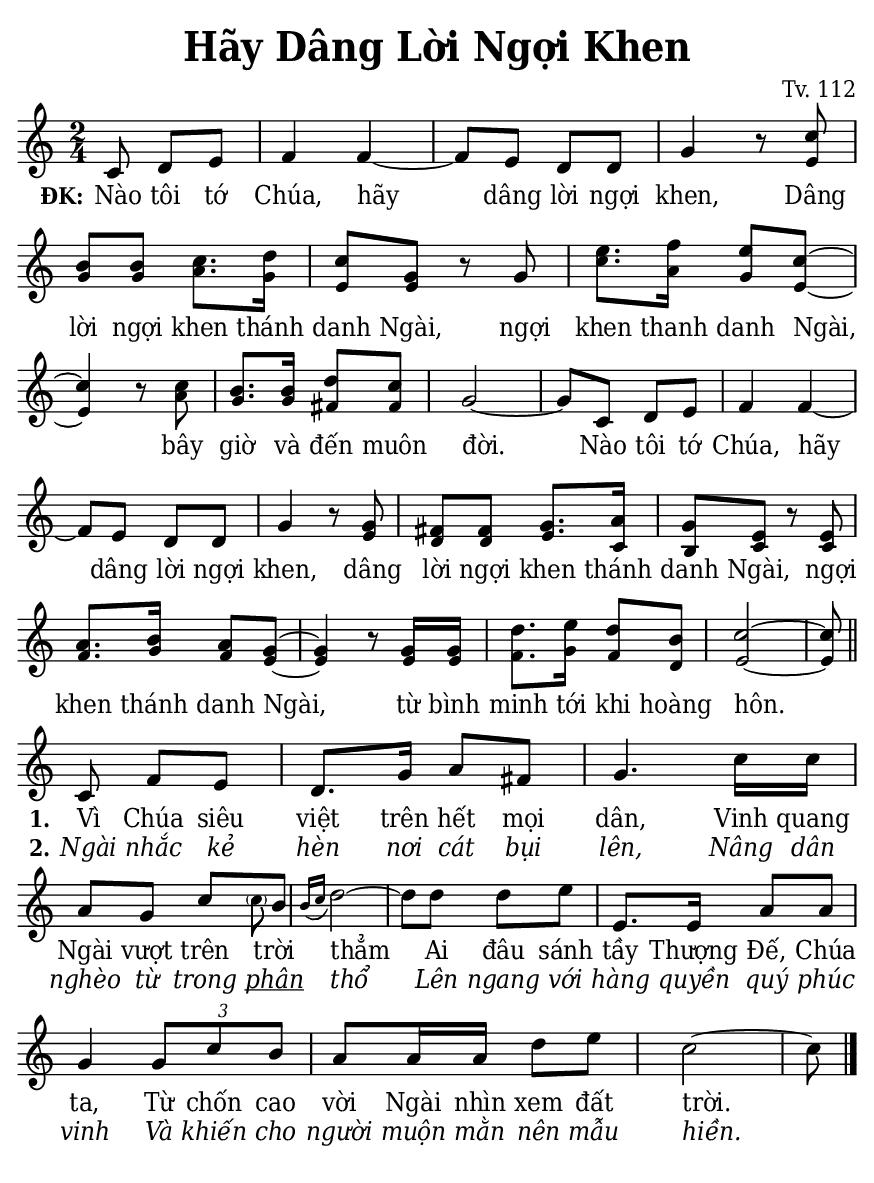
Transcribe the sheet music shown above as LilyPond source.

% Cài đặt chung\
\version "2.22.1"
\include "english.ly"

\header {
  title = \markup { \fontsize #1 "Hãy Dâng Lời Ngợi Khen" }
  composer = "Tv. 112"
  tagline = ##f
}

% Nhạc phiên khúc
nhacPhienKhucSop = \relative c' {
  \partial 4. c8 d e |
  f4 f ~ |
  f8 e d d |
  g4 r8 c |
  b b c8. d16 |
  c8 g r g |
  e'8. f16 e8 c ~ |
  c4 r8 c |
  b8. b16 d8 c |
  g2 ~ |
  g8 c, d e |
  f4 f ~ |
  f8 e d d |
  g4 r8 g |
  fs fs g8. a16 |
  g8 e r e |
  a8. b16 a8 g ~ |
  g4 r8 g16 g |
  d'8. e16 d8 b |
  c2 ~ |
  c8 \bar "||" \break
  
  c, f e |
  d8. g16 a8 fs |
  g4. c16 c |
  a8 g \once \stemUp c
  <<
    {
      \voiceOne
      b
    }
    \new Voice = "splitpart" {
      \voiceTwo
      \once \override NoteColumn.force-hshift = #-1.5
      \tweak font-size #-2
      \parenthesize
      c
    }
  >>
  \oneVoice
  \slashedGrace { b16 (c } d2) ~ |
  d8 d d e |
  e,8. e16 a8 a |
  g4 \tuplet 3/2 { g8 c b } |
  a a16 a d8 e |
  c2 ~ |
  c8 \bar "|."
}

nhacPhienKhucAlto = \relative c' {
  c8 d e |
  f4 f ~ |
  f8 e d d |
  g4 r8 e |
  g g a8. g16 |
  e8 e r g |
  c8. a16 g8 e ~ |
  e4 r8 a |
  g8. g16 fs8 fs |
  g2 ~ |
  g8 c, d e |
  f4 f ~ |
  f8 e d d |
  g4 r8 e |
  d d e8. c16 |
  b8 c r c |
  f8. g16 f8 e ~ |
  e4 r8 e16 e |
  f8. g16 f8 d |
  e2 ~ |
  e8
}

% Lời phiên khúc
loiPhienKhucSop = \lyrics {
  \set stanza = "ĐK:"
  Nào tôi tớ Chúa,
  hãy dâng lời ngợi khen,
  Dâng lời ngợi khen thánh danh Ngài,
  ngợi khen thanh danh Ngài,
  bây giờ và đến muôn đời.
  Nào tôi tớ Chúa,
  hãy dâng lời ngợi khen,
  dâng lời ngợi khen thánh danh Ngài,
  ngợi khen thánh danh Ngài,
  từ bình minh tới khi hoàng hôn.
  <<
    {
      \set stanza = "1."
      Vì Chúa siêu việt trên hết mọi dân,
      Vinh quang Ngài vượt trên trời thẳm
      Ai đâu sánh tầy Thượng Đế, Chúa ta,
      Từ chốn cao vời Ngài nhìn xem đất trời.
    }
    \new Lyrics {
	    \set associatedVoice = "beSop"
	    \set stanza = "2."
      \override Lyrics.LyricText.font-shape = #'italic
	    Ngài nhắc kẻ hèn nơi cát bụi lên,
	    Nâng dân nghèo từ trong
	    \markup { \italic \underline "phân" }
	    thổ
	    Lên ngang với hàng quyền quý phúc vinh
	    Và khiến cho người muộn mằn nên mẫu hiền.
    }
  >>
}

% Dàn trang
\paper {
  #(set-paper-size "a5")
  top-margin = 3\mm
  bottom-margin = 3\mm
  left-margin = 3\mm
  right-margin = 3\mm
  indent = #0
  #(define fonts
	 (make-pango-font-tree "Deja Vu Serif Condensed"
	 		       "Deja Vu Serif Condensed"
			       "Deja Vu Serif Condensed"
			       (/ 20 20)))
  print-page-number = ##f
  page-count = #1
}

TongNhip = {
  \key c \major \time 2/4
  \set Timing.beamExceptions = #'()
  \set Timing.baseMoment = #(ly:make-moment 1/4)
}

% Đổi kích thước nốt cho bè phụ
notBePhu =
#(define-music-function (font-size music) (number? ly:music?)
   (for-some-music
     (lambda (m)
       (if (music-is-of-type? m 'rhythmic-event)
           (begin
             (set! (ly:music-property m 'tweaks)
                   (cons `(font-size . ,font-size)
                         (ly:music-property m 'tweaks)))
             #t)
           #f))
     music)
   music)

\score {
  \new ChoirStaff <<
    \new Staff \with {
        \consists "Merge_rests_engraver"
        printPartCombineTexts = ##f
      }
      <<
      \new Voice \TongNhip \partCombine 
        \nhacPhienKhucSop
        \notBePhu -1 { \nhacPhienKhucAlto }
      \new NullVoice = beSop \nhacPhienKhucSop
      \new Lyrics \lyricsto beSop \loiPhienKhucSop
      >>
  >>
  \layout {
    \override Lyrics.LyricSpace.minimum-distance = #0.8
    \override Score.BarNumber.break-visibility = ##(#f #f #f)
    \override Score.SpacingSpanner.uniform-stretching = ##t
  } 
}
